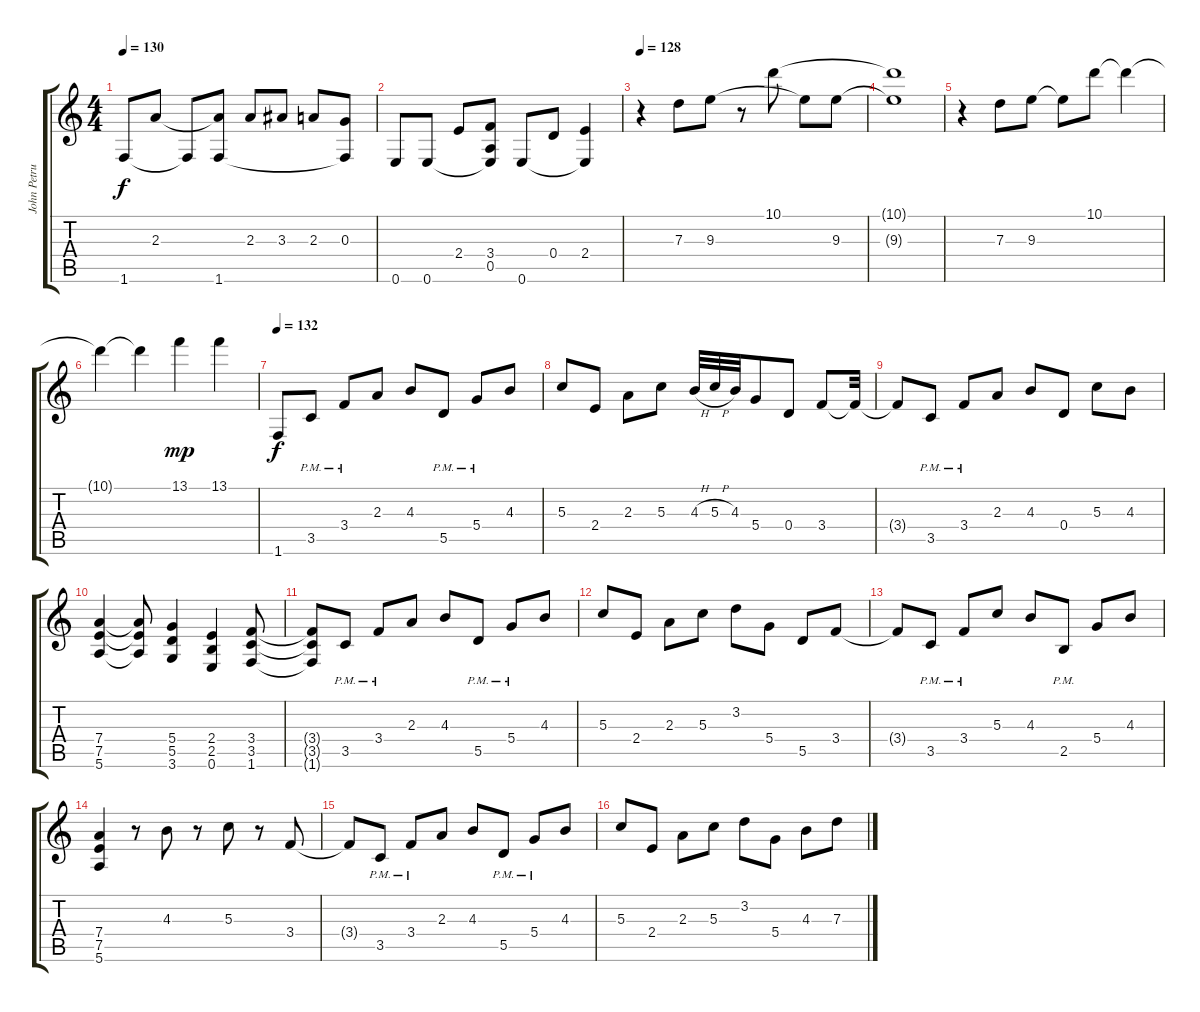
\track ("John Petrucci" "John Petru") {instrument distortionguitar}
\staff {score tabs}
\tuning (E4 B3 G3 D3 A2 E2) {hide}
\ts (4 4)
\tempo 130
\clef g2
\ks c
1.6.8{dy f} 2.3.8 1.6{t}.8 (2.3{t} 1.6).8 2.3.8 3.3.8 2.3.8 (0.3 1.6{t}).8 |
0.6.8 0.6.8 2.4.8 (3.4 0.5 0.6{t}).8 0.6.8 0.4.8 (2.4 0.6{t}).4 |
\tempo 128
r.4{volume 10 instrument electricguitarclean} 7.3.8 9.3.8 r.8 10.1.8 9.3{t}.8 9.3.8 |
(10.1{t} 9.3{t}).1 |
r.4 7.3.8 9.3.8 9.3{t}.8 10.1.8 10.1{t}.4 |
10.1{t}.4 10.1{t}.4 13.1.4{dy mp} 13.1.4 |
\tempo 132
1.6.8{dy f volume 12 balance 11 instrument distortionguitar} 3.5{pm}.8 3.4{pm}.8 2.3.8 4.3.8 5.5{pm}.8 5.4{pm}.8 4.3.8 |
5.3.8 2.4.8 2.3.8 5.3.8 4.3{h}.32 5.3{h}.32 4.3.32 5.4.8 0.4.8 3.4.8 3.4{t}.32 |
3.4{t}.8 3.5{pm}.8 3.4{pm}.8 2.3.8 4.3.8 0.4.8 5.3.8 4.3.8 |
(7.4 7.5 5.6).4 (7.4{t} 7.5{t} 5.6{t}).8 (5.4 5.5 3.6).4 (2.4 2.5 0.6).4 (3.4 3.5 1.6).8 |
(3.4{t} 3.5{t} 1.6{t}).8 3.5{pm}.8 3.4{pm}.8 2.3.8 4.3.8 5.5{pm}.8 5.4{pm}.8 4.3.8 |
5.3.8 2.4.8 2.3.8 5.3.8 3.2.8 5.4.8 5.5.8 3.4.8 |
3.4{t}.8 3.5{pm}.8 3.4{pm}.8 5.3.8 4.3.8 2.5{pm}.8 5.4.8 4.3.8 |
(7.4 7.5 5.6).4 r.8 4.3.8 r.8 5.3.8 r.8 3.4.8 |
3.4{t}.8 3.5{pm}.8 3.4{pm}.8 2.3.8 4.3.8 5.5{pm}.8 5.4{pm}.8 4.3.8 |
5.3.8 2.4.8 2.3.8 5.3.8 3.2.8 5.4.8 4.3.8 7.3.8
